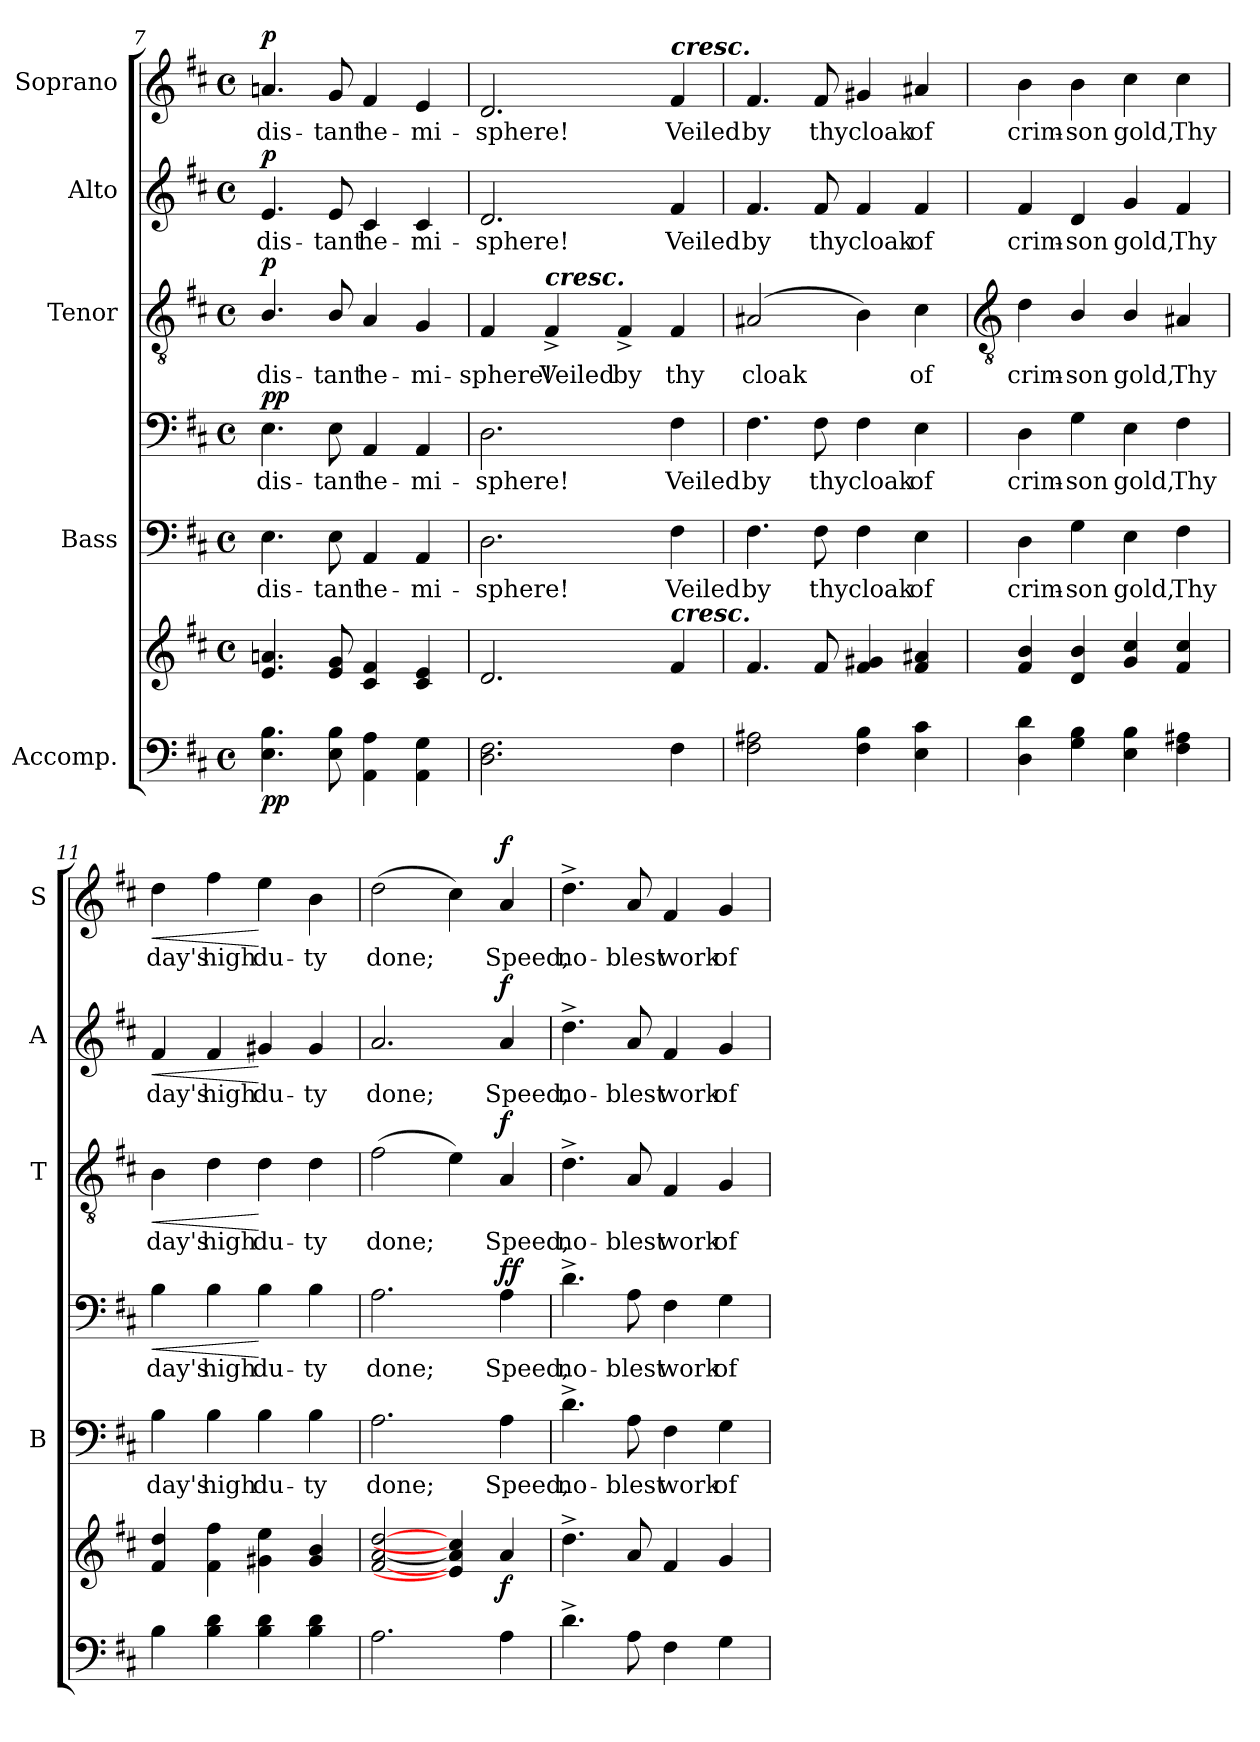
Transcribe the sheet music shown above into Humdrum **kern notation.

**kern	**kern	**dynam	**kern	**text	**kern	**text	**dynam	**kern	**text	**dynam	**kern	**text	**dynam	**kern	**text	**dynam
*part5	*part5	*part5	*part4	*part4	*part4	*part4	*part4	*part3	*part3	*part3	*part2	*part2	*part2	*part1	*part1	*part1
*staff7	*staff6	*staff6/7	*staff5	*staff5	*staff4	*staff4	*staff4/5	*staff3	*staff3	*staff3	*staff2	*staff2	*staff2	*staff1	*staff1	*staff1
*I"Accomp.	*	*	*I"Bass	*	*	*	*	*I"Tenor	*	*	*I"Alto	*	*	*I"Soprano	*	*
*	*	*	*I'B	*	*	*	*	*I'T	*	*	*I'A	*	*	*I'S	*	*
*clefF4	*clefG2	*	*	*	*clefF4	*	*	*clefGv2	*	*	*clefG2	*	*	*clefG2	*	*
*k[f#c#]	*k[f#c#]	*	*k[f#c#]	*	*k[f#c#]	*	*	*k[f#c#]	*	*	*k[f#c#]	*	*	*k[f#c#]	*	*
*D:	*D:	*	*D:	*	*D:	*	*	*D:	*	*	*D:	*	*	*D:	*	*
*M4/4	*M4/4	*	*M4/4	*	*M4/4	*	*	*M4/4	*	*	*M4/4	*	*	*M4/4	*	*
*met(c)	*met(c)	*	*met(c)	*	*met(c)	*	*	*met(c)	*	*	*met(c)	*	*	*met(c)	*	*
=7	=7	=7	=7	=7	=7	=7	=7	=7	=7	=7	=7	=7	=7	=7	=7	=7
!	!	!LO:DY:b=2	!	!LO:LY:b	!	!LO:LY:b	!	!	!LO:LY:b	!	!	!LO:LY:b	!	!	!LO:LY:b	!
!	!	!LO:DY:n=1:b	!	!	!	!	!LO:DY:b=2	!	!	!	!	!	!	!	!	!
!	!	!	!	!	!	!	!LO:DY:n=1:b	!	!	!LO:DY:b	!	!	!LO:DY:b	!	!	!LO:DY:b
4.E 4.B	4.e 4.an	p p	4.E	dis-	4.E	dis-	p p	4.B/	dis-	p	4.e	dis-	p	4.an	dis-	p
!	!	!	!	!LO:LY:b	!	!LO:LY:b	!	!	!LO:LY:b	!	!	!LO:LY:b	!	!	!LO:LY:b	!
8E 8B	8e 8g	.	8E	-tant	8E	-tant	.	8B/	-tant	.	8e	-tant	.	8g	-tant	.
!	!	!	!	!LO:LY:b	!	!LO:LY:b	!	!	!LO:LY:b	!	!	!LO:LY:b	!	!	!LO:LY:b	!
4AA 4A	4c# 4f#	.	4AA	he-	4AA	he-	.	4A	he-	.	4c#	he-	.	4f#	he-	.
!	!	!	!	!LO:LY:b	!	!LO:LY:b	!	!	!LO:LY:b	!	!	!LO:LY:b	!	!	!LO:LY:b	!
4AA 4G	4c# 4e	.	4AA	-mi-	4AA	-mi-	.	4G	-mi-	.	4c#	-mi-	.	4e	-mi-	.
=8	=8	=8	=8	=8	=8	=8	=8	=8	=8	=8	=8	=8	=8	=8	=8	=8
!	!	!	!	!LO:LY:b	!	!LO:LY:b	!	!	!LO:LY:b	!	!	!LO:LY:b	!	!	!LO:LY:b	!
2.D 2.F#	2.d	.	2.D	-sphere!	2.D	-sphere!	.	4F#	-sphere!	.	2.d	-sphere!	.	2.d	-sphere!	.
!	!	!	!	!	!	!	!	!LO:TX:a:Bi:t=cresc.	!	!	!	!	!	!	!	!
!	!	!	!	!	!	!	!	!	!LO:LY:b	!	!	!	!	!	!	!
.	.	.	.	.	.	.	.	4F#^	Veiled	.	.	.	.	.	.	.
!	!	!	!	!	!	!	!	!	!LO:LY:b	!	!	!	!	!	!	!
.	.	.	.	.	.	.	.	4F#^	by	.	.	.	.	.	.	.
!	!	!	!	!	!	!	!	!	!	!	!	!	!	!LO:TX:a:Bi:t=cresc.	!	!
!	!LO:TX:a:Bi:t=cresc.	!	!	!	!	!	!	!	!	!	!	!	!	!	!	!
!	!	!	!	!LO:LY:b	!	!LO:LY:b	!	!	!LO:LY:b	!	!	!LO:LY:b	!	!	!LO:LY:b	!
4F#	4f#	.	4F#	Veiled	4F#	Veiled	.	4F#	thy	.	4f#	Veiled	.	4f#	Veiled	.
=9	=9	=9	=9	=9	=9	=9	=9	=9	=9	=9	=9	=9	=9	=9	=9	=9
!	!	!	!	!LO:LY:b	!	!LO:LY:b	!	!	!LO:LY:b	!	!	!LO:LY:b	!	!	!LO:LY:b	!
2F# 2A#X	4.f#	.	4.F#	by	4.F#	by	.	(<2A#X	cloak	.	4.f#	by	.	4.f#	by	.
!	!	!	!	!LO:LY:b	!	!LO:LY:b	!	!	!	!	!	!LO:LY:b	!	!	!LO:LY:b	!
.	8f#	.	8F#	thy	8F#	thy	.	.	.	.	8f#	thy	.	8f#	thy	.
!	!	!	!	!LO:LY:b	!	!LO:LY:b	!	!	!	!	!	!LO:LY:b	!	!	!LO:LY:b	!
4F# 4B	4f# 4g#X	.	4F#	cloak	4F#	cloak	.	4B)	.	.	4f#	cloak	.	4g#X	cloak	.
!	!	!	!	!LO:LY:b	!	!LO:LY:b	!	!	!LO:LY:b	!	!	!LO:LY:b	!	!	!LO:LY:b	!
4E 4c#	4f# 4a#X	.	4E	of	4E	of	.	4c#	of	.	4f#	of	.	4a#X	of	.
!!LO:LB:g=z
=10	=10	=10	=10	=10	=10	=10	=10	=10	=10	=10	=10	=10	=10	=10	=10	=10
*	*	*	*	*	*	*	*	*clefGv2	*	*	*	*	*	*	*	*
!	!	!	!	!LO:LY:b	!	!LO:LY:b	!	!	!LO:LY:b	!	!	!LO:LY:b	!	!	!LO:LY:b	!
4D 4d	4f# 4b	.	4D	crim-	4D	crim-	.	4d	crim-	.	4f#	crim-	.	4b	crim-	.
!	!	!	!	!LO:LY:b	!	!LO:LY:b	!	!	!LO:LY:b	!	!	!LO:LY:b	!	!	!LO:LY:b	!
4G 4B	4d 4b	.	4G	-son	4G	-son	.	4B/	-son	.	4d	-son	.	4b	-son	.
!	!	!	!	!LO:LY:b	!	!LO:LY:b	!	!	!LO:LY:b	!	!	!LO:LY:b	!	!	!LO:LY:b	!
4E 4B	4g 4cc#	.	4E	gold,	4E	gold,	.	4B/	gold,	.	4g	gold,	.	4cc#	gold,	.
!	!	!	!	!LO:LY:b	!	!LO:LY:b	!	!	!LO:LY:b	!	!	!LO:LY:b	!	!	!LO:LY:b	!
4F# 4A#X	4f# 4cc#	.	4F#	Thy	4F#	Thy	.	4A#X	Thy	.	4f#	Thy	.	4cc#	Thy	.
=11	=11	=11	=11	=11	=11	=11	=11	=11	=11	=11	=11	=11	=11	=11	=11	=11
!	!	!	!	!LO:LY:b	!	!LO:LY:b	!LO:HP:b	!	!LO:LY:b	!LO:HP:b	!	!LO:LY:b	!LO:HP:b	!	!LO:LY:b	!LO:HP:b
4B	4f# 4dd	.	4B	day's	4B	day's	<	4B	day's	<	4f#	day's	<	4dd	day's	<
!	!	!	!	!LO:LY:b	!	!LO:LY:b	!	!	!LO:LY:b	!	!	!LO:LY:b	!	!	!LO:LY:b	!
4B 4d	4f# 4ff#	.	4B	high	4B	high	.	4d	high	.	4f#	high	.	4ff#	high	.
!	!	!	!	!LO:LY:b	!	!LO:LY:b	!	!	!LO:LY:b	!	!	!LO:LY:b	!	!	!LO:LY:b	!
4B 4d	4g#X 4ee	.	4B	du-	4B	du-	[	4d	du-	[	4g#X	du-	[	4ee	du-	[
!	!	!	!	!LO:LY:b	!	!LO:LY:b	!	!	!LO:LY:b	!	!	!LO:LY:b	!	!	!LO:LY:b	!
4B 4d	4g# 4b	.	4B	-ty	4B	-ty	.	4d	-ty	.	4g#	-ty	.	4b	-ty	.
=12	=12	=12	=12	=12	=12	=12	=12	=12	=12	=12	=12	=12	=12	=12	=12	=12
!	!	!	!	!LO:LY:b	!	!LO:LY:b	!	!	!LO:LY:b	!	!	!LO:LY:b	!	!	!LO:LY:b	!
2.A	[2f# [2a [2dd	.	2.A	done;	2.A	done;	.	(>2f#	done;	.	2.a	done;	.	(>2dd	done;	.
.	4e] 4a] 4cc#]	.	.	.	.	.	.	4e)	.	.	.	.	.	4cc#)	.	.
!	!	!LO:DY:b	!	!LO:LY:b	!	!LO:LY:b	!LO:DY:b=2	!	!LO:LY:b	!	!	!LO:LY:b	!	!	!LO:LY:b	!
!	!	!	!	!	!	!	!LO:DY:n=1:b	!	!	!LO:DY:b	!	!	!LO:DY:b	!	!	!LO:DY:b
4A	4a	f	4A	Speed,	4A	Speed,	f f	4A	Speed,	f	4a	Speed,	f	4a	Speed,	f
=13	=13	=13	=13	=13	=13	=13	=13	=13	=13	=13	=13	=13	=13	=13	=13	=13
!	!	!	!	!LO:LY:b	!	!LO:LY:b	!	!	!LO:LY:b	!	!	!LO:LY:b	!	!	!LO:LY:b	!
4.d^	4.dd^	.	4.d^	no-	4.d^	no-	.	4.d^	no-	.	4.dd^	no-	.	4.dd^	no-	.
!	!	!	!	!LO:LY:b	!	!LO:LY:b	!	!	!LO:LY:b	!	!	!LO:LY:b	!	!	!LO:LY:b	!
8A	8a	.	8A	-blest	8A	-blest	.	8A	-blest	.	8a	-blest	.	8a	-blest	.
!	!	!	!	!LO:LY:b	!	!LO:LY:b	!	!	!LO:LY:b	!	!	!LO:LY:b	!	!	!LO:LY:b	!
4F#	4f#	.	4F#	work	4F#	work	.	4F#	work	.	4f#	work	.	4f#	work	.
!	!	!	!	!LO:LY:b	!	!LO:LY:b	!	!	!LO:LY:b	!	!	!LO:LY:b	!	!	!LO:LY:b	!
4G	4g	.	4G	of	4G	of	.	4G	of	.	4g	of	.	4g	of	.
=	=	=	=	=	=	=	=	=	=	=	=	=	=	=	=	=
*-	*-	*-	*-	*-	*-	*-	*-	*-	*-	*-	*-	*-	*-	*-	*-	*-
